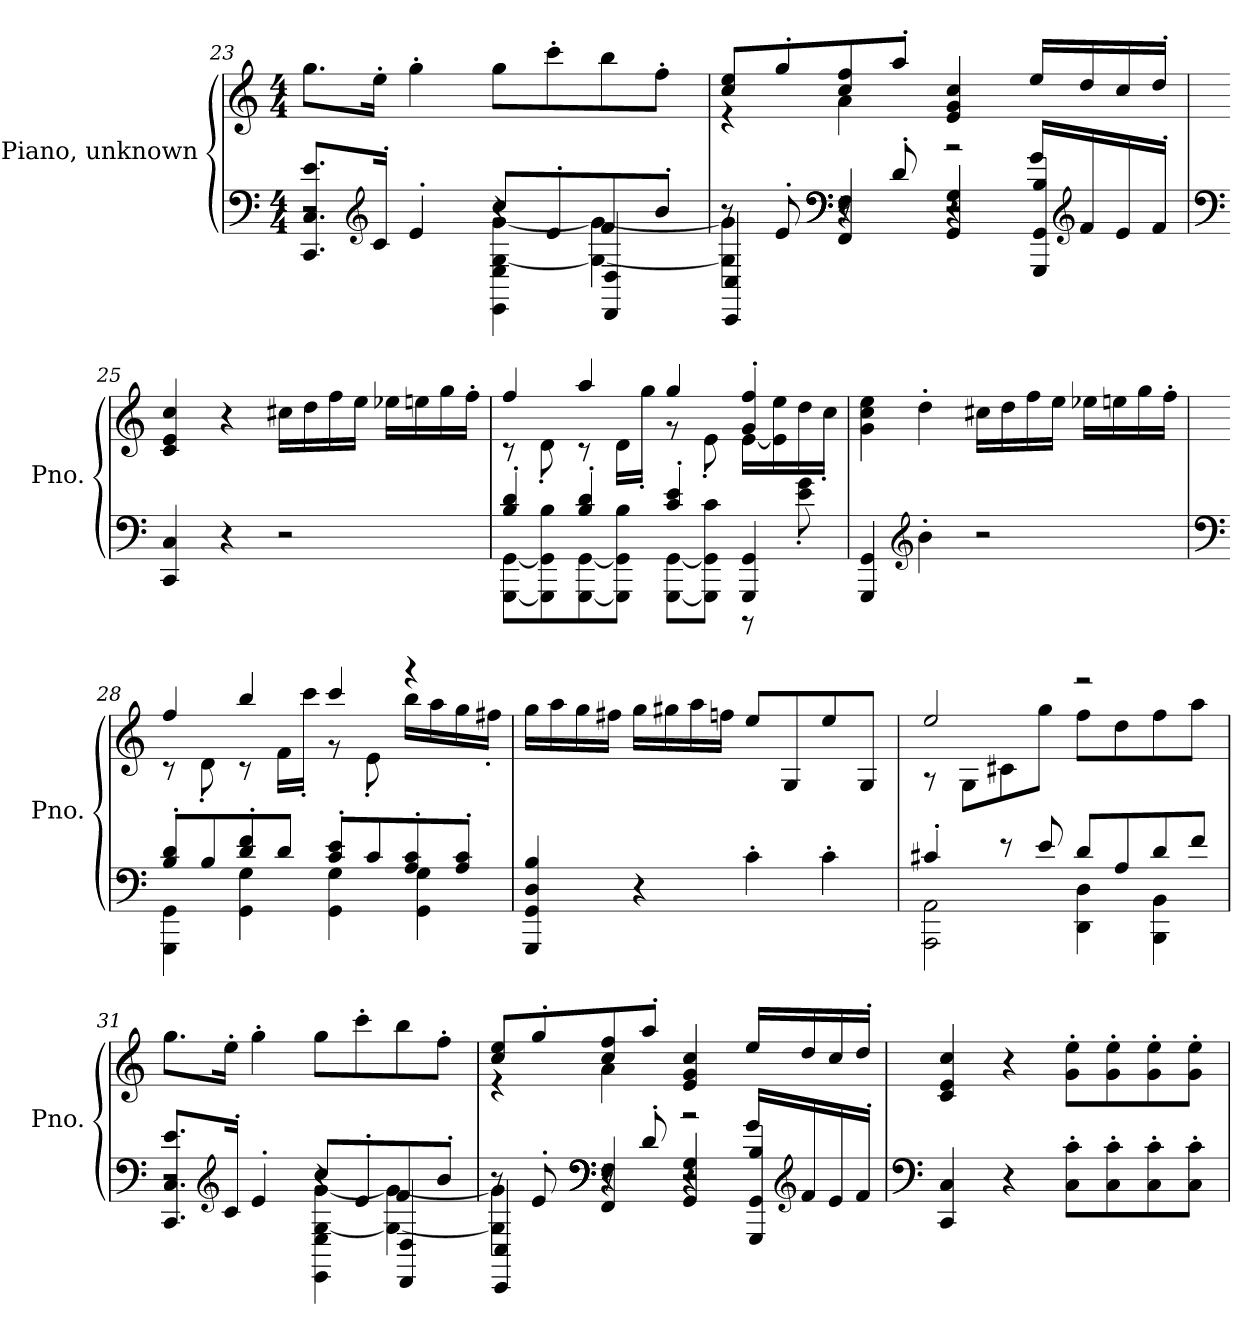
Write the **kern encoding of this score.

**kern	**kern
*part1	*part1
*staff2	*staff1
*I"Piano, unknown	*
*I'Pno.	*
*clefF4	*clefG2
*k[]	*k[]
*M4/4	*M4/4
=23	=23
*^	*
*	*^	*
8.CC/ 8.C/ 8.e/L	2r	2r	8.gg\L
*clefG2	*	*	*
16c'/Jk	.	.	16ee'\Jk
4e'/	.	.	4gg'\
8cc/L	4EE\ 4E\ [4G\ [4g\	4r	8gg\L
8e'/	.	.	8ccc'\
8f/	4G\_ 4g\_	4DD/ 4D/	8bb\
8b'/J	.	.	8ff'\J
!!LO:LB:g=z
=24	=24	=24	=24
*	*	*	*^
8r	4G\] 4g\]	4CC/ 4C/	8cc/ 8ee/L	4r
8e'/	.	.	8gg'/	.
*clefF4	*	*	*	*
8r	4r	4FF/ 4F/	8cc/ 8ff/	4a\
8d'/	.	.	8aa'/J	.
4GG/ 4G/	2r	4r	4e/ 4g/ 4cc/	2r
16g/LL	.	4GGG/ 4GG/ 4B/	16ee/LL	.
*clefG2	*	*	*	*
16f/	.	.	16dd/	.
16e/	.	.	16cc/	.
16f'/JJ	.	.	16dd'/JJ	.
*v	*v	*v	*	*
*	*v	*v
=25	=25
*clefF4	*
4CC/ 4C/	4c/ 4e/ 4cc/
4r	4r
2r	16cc#X\LL
.	16dd\
.	16ff\
.	16ee\JJ
.	16ee-X\LL
.	16een\
.	16gg\
.	16ff'\JJ
=26	=26
*^	*^
4B/' 4d/'	[8GGG\ [8GG\L	4ff/	8r
.	8GGG\] 8GG\] 8B\	.	8d'\
4B/' 4d/'	[8GGG\ [8GG\	4aa/	8r
.	8GGG\] 8GG\] 8B\J	.	16d\LL
.	.	.	16gg'\JJ
4c/' 4e/'	[8GGG\ [8GG\L	4gg/	8r
.	8GGG\] 8GG\] 8c\J	.	8e'\
4GGG/ 4GG/	8r	4g/' 4ff/'	[16e\LL
.	.	.	16e\] 16ee\
.	8e\' 8g\'	.	16dd\
.	.	.	16cc'\JJ
*v	*v	*	*
*	*v	*v
!!LO:LB:g=z
=27	=27
4GGG/ 4GG/	4g\ 4cc\ 4ee\
*clefG2	*
4b'\	4dd'\
2r	16cc#X\LL
.	16dd\
.	16ff\
.	16ee\JJ
.	16ee-X\LL
.	16een\
.	16gg\
.	16ff'\JJ
=28	=28
*clefF4	*
*^	*^
8B/' 8d/'L	4GGG\ 4GG\	4ff/	8r
8B/	.	.	8d'\
8d/' 8f/'	4GG\ 4G\	4bb/	8r
8d/J	.	.	16f\LL
.	.	.	16ccc'\JJ
8c/' 8e/'L	4GG\ 4G\	4ccc/	8r
8c/	.	.	8e'\
8A/' 8c/'	4GG\ 4G\	4r	16bb\LL
.	.	.	16aa\
8A/' 8c/'J	.	.	16gg\
.	.	.	16ff#X'\JJ
*v	*v	*	*
*	*v	*v
=29	=29
4GGG/ 4GG/ 4D/ 4B/	16gg\LL
.	16aa\
.	16gg\
.	16ff#X\JJ
4r	16gg\LL
.	16gg#X\
.	16aa\
.	16ffn\JJ
4c'\	8ee/L
.	8G/
4c'\	8ee/
.	8G/J
!!LO:PB:g=z
=30	=30
*^	*^
4c#X'/	2AAA\ 2AA\	2ee/	8r
.	.	.	8G\L
8r	.	.	8c#X\
8e/	.	.	8gg\J
8d/L	4DD\ 4D\	2r	8ff\L
8A/	.	.	8dd\
8d/	4BBB\ 4BB\	.	8ff\
8f/J	.	.	8aa\J
*	*	*v	*v
=31	=31	=31
*	*^	*
8.CC/ 8.C/ 8.e/L	2r	2r	8.gg\L
*clefG2	*	*	*
16c'/Jk	.	.	16ee'\Jk
4e'/	.	.	4gg'\
8cc/L	4EE\ 4E\ [4G\ [4g\	4r	8gg\L
8e'/	.	.	8ccc'\
8f/	4G\_ 4g\_	4DD/ 4D/	8bb\
8b'/J	.	.	8ff'\J
=32	=32	=32	=32
*	*	*	*^
8r	4G\] 4g\]	4CC/ 4C/	8cc/ 8ee/L	4r
8e'/	.	.	8gg'/	.
*clefF4	*	*	*	*
8r	4r	4FF/ 4F/	8cc/ 8ff/	4a\
8d'/	.	.	8aa'/J	.
4GG/ 4G/	2r	4r	4e/ 4g/ 4cc/	2r
16g/LL	.	4GGG/ 4GG/ 4B/	16ee/LL	.
*clefG2	*	*	*	*
16f/	.	.	16dd/	.
16e/	.	.	16cc/	.
16f'/JJ	.	.	16dd'/JJ	.
*v	*v	*v	*	*
*	*v	*v
!!LO:LB:g=z
=33	=33
*clefF4	*
4CC/ 4C/	4c/ 4e/ 4cc/
4r	4r
8C\' 8c\'L	8g\' 8ee\'L
8C\' 8c\'	8g\' 8ee\'
8C\' 8c\'	8g\' 8ee\'
8C\' 8c\'J	8g\' 8ee\'J
=	=
*-	*-
